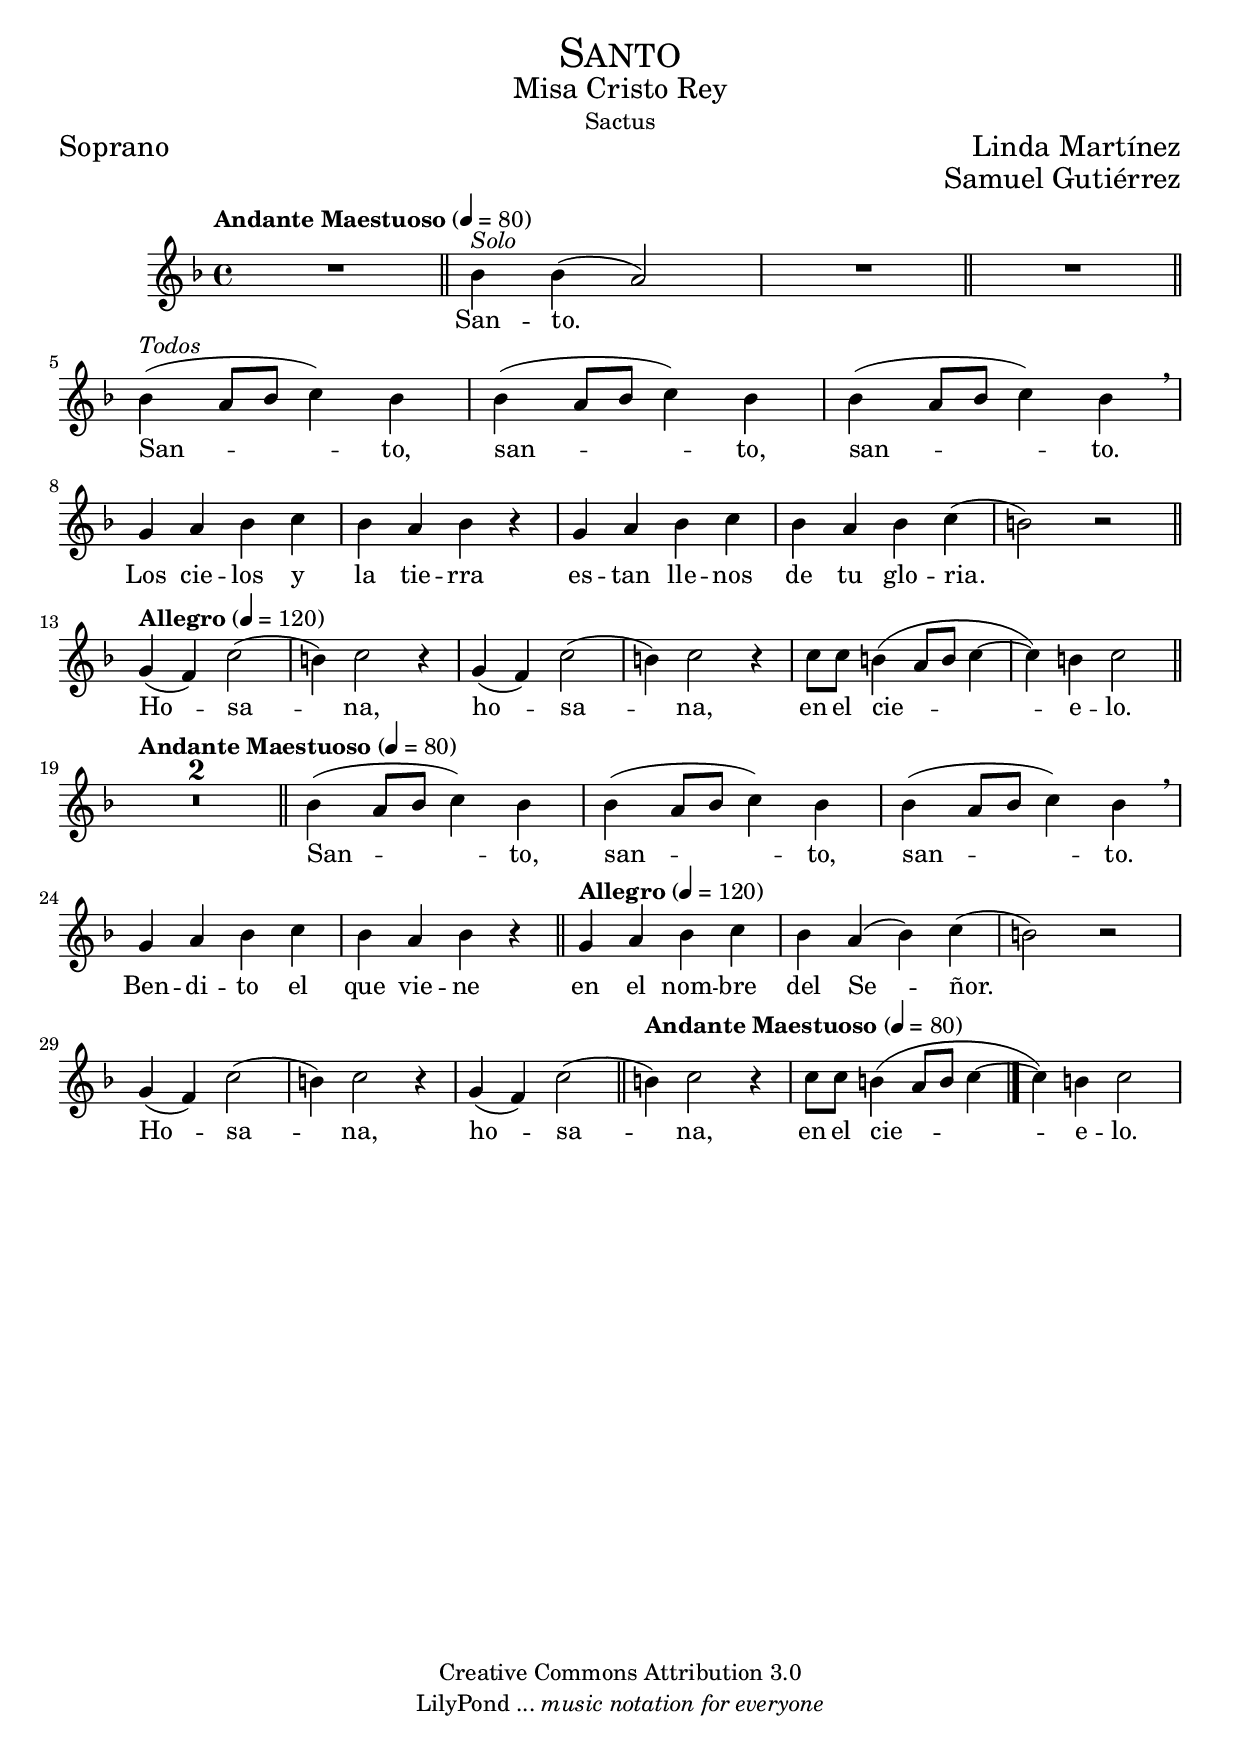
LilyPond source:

% ****************************************************************
%   Santo - Renaissance way melody
%	Music and accompaniment by serachsam
% ****************************************************************
\language "espanol"
\version "2.23.2"

% --- Global parameters
particle = 1
jump = \break

% --- Includes
\include "global.ily"
soprano_music = \relative do'' {
  \compressEmptyMeasures

  R1 |
  sib4^\markup{ \italic "Solo"} sib( la2) |
  R1*2 | #(if (= particle 1) jump "") % 4
  sib4^\markup{ \italic "Todos"}( la8 sib do4) sib |
  sib4( la8 sib do4) sib |
  sib4( la8 sib do4) sib \breathe | #(if (= particle 1) jump "") % 7
  sol4 la sib do |
  sib la sib r |
  sol4 la sib do |
  sib la sib do( |
  si2) r | #(if (= particle 1) jump "") % 12
  sol4( fa) do'2( |
  si4) do2 r4 |
  sol4( fa) do'2( |
  si4) do2 r4 |
  do8 do si4( la8 si do4~ |
  do) si4 do2 | #(if (= particle 1) jump "") % 18
  R1*2 |
  sib4( la8 sib do4) sib |
  sib4( la8 sib do4) sib |
  sib4( la8 sib do4) sib \breathe | #(if (= particle 1) jump "") % 23
  sol4 la sib do |
  sib la sib r |
  sol4 la sib do |
  sib la( sib) do( |
  si2) r | #(if (= particle 1) jump "") % 28
  sol4( fa) do'2( |
  si4) do2 r4 |
  sol4( fa) do'2( |
  si4) do2 r4 |
  do8 do si4( la8 si do4~ |
  do) si4 do2 |
}

soprano_lyrics = \lyricmode {
    San -- to.
    San -- to, san -- to, san -- to.
    Los cie -- los y la tie -- rra es -- tan lle -- nos de tu glo -- ria.
    Ho -- sa -- na, ho -- sa -- na, en el cie -- e -- lo.

    San -- to, san -- to, san -- to.
    Ben -- di -- to el que vie -- ne en el nom -- bre del Se -- ñor.
    Ho -- sa -- na, ho -- sa -- na, en el cie -- e -- lo.
}


% --- Global size
% #(set-global-staff-size 20)

% --- Header
\markup { \fill-line { \center-column { \fontsize #5 \smallCaps "Santo" \fontsize #2 "Misa Cristo Rey" "Sactus" } } }
\markup { \fill-line { \fontsize #2 "Soprano" \right-column { \fontsize #2 "Linda Martínez" } } }
\markup { \fill-line { " " \center-column { \fontsize #2 "Samuel Gutiérrez" } } }
\header {
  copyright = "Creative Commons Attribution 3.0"
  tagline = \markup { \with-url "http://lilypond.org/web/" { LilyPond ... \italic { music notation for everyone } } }
  breakbefore = ##t
}

% --- Music

% --- Harmony

\score {
  <<
    \new Staff <<
      \set Staff.midiInstrument = #"choir aahs"
      \set Staff.midiMaximumVolume = #1.5

      \new Voice = "soprano" <<
        \global \soprano_music
      >>\new Lyrics = "soprano"
      \context Lyrics = "soprano" \lyricsto "soprano" \soprano_lyrics
    >>
  >>
  \midi { }
  \layout { }
}

% --- Paper
\paper{
  #(set-default-paper-size "letter")
  page-breaking = #ly:page-turn-breaking
}
